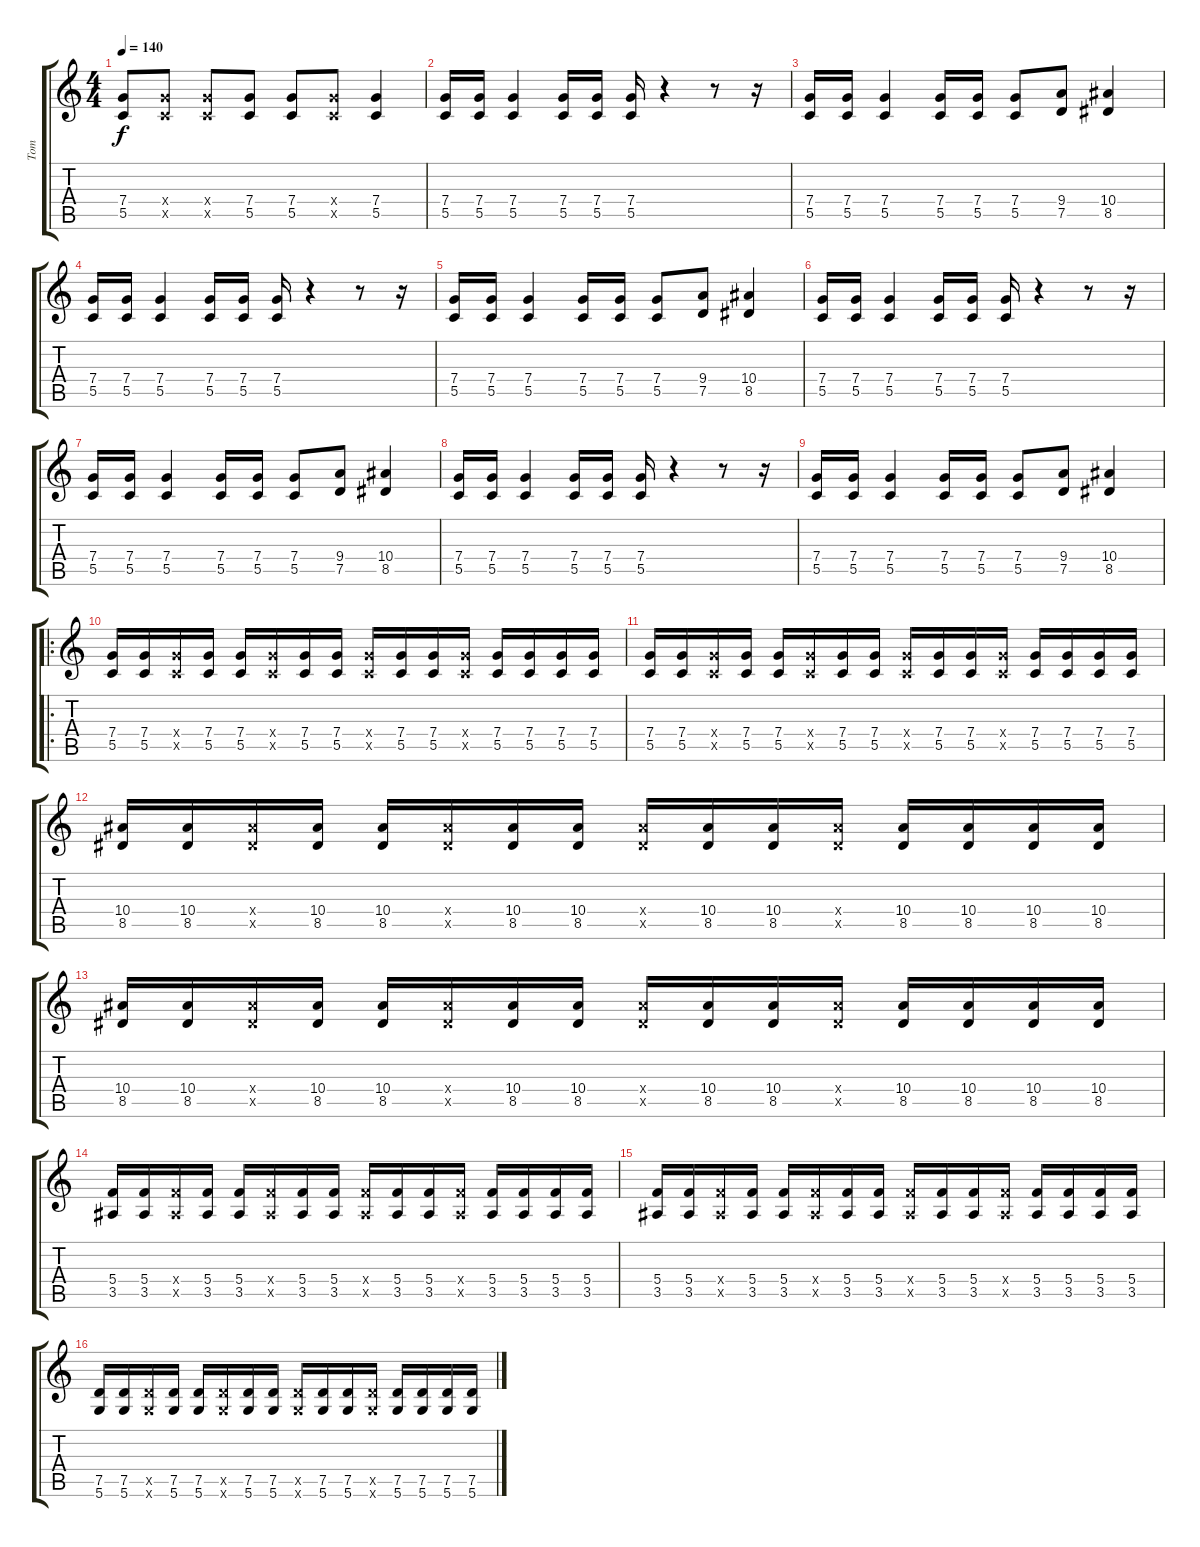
\track ("Tom" "Tom") {instrument distortionguitar}
\staff {score tabs}
\tuning (D4 A3 F3 C3 G2 D2) {hide}
\ts (4 4)
\tempo 140
\clef g2
\ks c
(7.4 5.5).8{dy f} (7.4{x} 5.5{x}).8 (7.4{x} 5.5{x}).8 (7.4 5.5).8 (7.4 5.5).8 (7.4{x} 5.5{x}).8 (7.4 5.5).4 |
(7.4 5.5).16 (7.4 5.5).16 (7.4 5.5).4 (7.4 5.5).16 (7.4 5.5).16 (7.4 5.5).16 r.4 r.8 r.16 |
(7.4 5.5).16 (7.4 5.5).16 (7.4 5.5).4 (7.4 5.5).16 (7.4 5.5).16 (7.4 5.5).8 (9.4 7.5).8 (10.4 8.5).4 |
(7.4 5.5).16 (7.4 5.5).16 (7.4 5.5).4 (7.4 5.5).16 (7.4 5.5).16 (7.4 5.5).16 r.4 r.8 r.16 |
(7.4 5.5).16 (7.4 5.5).16 (7.4 5.5).4 (7.4 5.5).16 (7.4 5.5).16 (7.4 5.5).8 (9.4 7.5).8 (10.4 8.5).4 |
(7.4 5.5).16 (7.4 5.5).16 (7.4 5.5).4 (7.4 5.5).16 (7.4 5.5).16 (7.4 5.5).16 r.4 r.8 r.16 |
(7.4 5.5).16 (7.4 5.5).16 (7.4 5.5).4 (7.4 5.5).16 (7.4 5.5).16 (7.4 5.5).8 (9.4 7.5).8 (10.4 8.5).4 |
(7.4 5.5).16 (7.4 5.5).16 (7.4 5.5).4 (7.4 5.5).16 (7.4 5.5).16 (7.4 5.5).16 r.4 r.8 r.16 |
(7.4 5.5).16 (7.4 5.5).16 (7.4 5.5).4 (7.4 5.5).16 (7.4 5.5).16 (7.4 5.5).8 (9.4 7.5).8 (10.4 8.5).4 |
\ro
(7.4 5.5).16 (7.4 5.5).16 (7.4{x} 5.5{x}).16 (7.4 5.5).16 (7.4 5.5).16 (7.4{x} 5.5{x}).16 (7.4 5.5).16 (7.4 5.5).16 (7.4{x} 5.5{x}).16 (7.4 5.5).16 (7.4 5.5).16 (7.4{x} 5.5{x}).16 (7.4 5.5).16 (7.4 5.5).16 (7.4 5.5).16 (7.4 5.5).16 |
(7.4 5.5).16 (7.4 5.5).16 (7.4{x} 5.5{x}).16 (7.4 5.5).16 (7.4 5.5).16 (7.4{x} 5.5{x}).16 (7.4 5.5).16 (7.4 5.5).16 (7.4{x} 5.5{x}).16 (7.4 5.5).16 (7.4 5.5).16 (7.4{x} 5.5{x}).16 (7.4 5.5).16 (7.4 5.5).16 (7.4 5.5).16 (7.4 5.5).16 |
(10.4 8.5).16 (10.4 8.5).16 (10.4{x} 8.5{x}).16 (10.4 8.5).16 (10.4 8.5).16 (10.4{x} 8.5{x}).16 (10.4 8.5).16 (10.4 8.5).16 (10.4{x} 8.5{x}).16 (10.4 8.5).16 (10.4 8.5).16 (10.4{x} 8.5{x}).16 (10.4 8.5).16 (10.4 8.5).16 (10.4 8.5).16 (10.4 8.5).16 |
(10.4 8.5).16 (10.4 8.5).16 (10.4{x} 8.5{x}).16 (10.4 8.5).16 (10.4 8.5).16 (10.4{x} 8.5{x}).16 (10.4 8.5).16 (10.4 8.5).16 (10.4{x} 8.5{x}).16 (10.4 8.5).16 (10.4 8.5).16 (10.4{x} 8.5{x}).16 (10.4 8.5).16 (10.4 8.5).16 (10.4 8.5).16 (10.4 8.5).16 |
(5.4 3.5).16 (5.4 3.5).16 (5.4{x} 3.5{x}).16 (5.4 3.5).16 (5.4 3.5).16 (5.4{x} 3.5{x}).16 (5.4 3.5).16 (5.4 3.5).16 (5.4{x} 3.5{x}).16 (5.4 3.5).16 (5.4 3.5).16 (5.4{x} 3.5{x}).16 (5.4 3.5).16 (5.4 3.5).16 (5.4 3.5).16 (5.4 3.5).16 |
(5.4 3.5).16 (5.4 3.5).16 (5.4{x} 3.5{x}).16 (5.4 3.5).16 (5.4 3.5).16 (5.4{x} 3.5{x}).16 (5.4 3.5).16 (5.4 3.5).16 (5.4{x} 3.5{x}).16 (5.4 3.5).16 (5.4 3.5).16 (5.4{x} 3.5{x}).16 (5.4 3.5).16 (5.4 3.5).16 (5.4 3.5).16 (5.4 3.5).16 |
(7.5 5.6).16 (7.5 5.6).16 (7.5{x} 5.6{x}).16 (7.5 5.6).16 (7.5 5.6).16 (7.5{x} 5.6{x}).16 (7.5 5.6).16 (7.5 5.6).16 (7.5{x} 5.6{x}).16 (7.5 5.6).16 (7.5 5.6).16 (7.5{x} 5.6{x}).16 (7.5 5.6).16 (7.5 5.6).16 (7.5 5.6).16 (7.5 5.6).16
